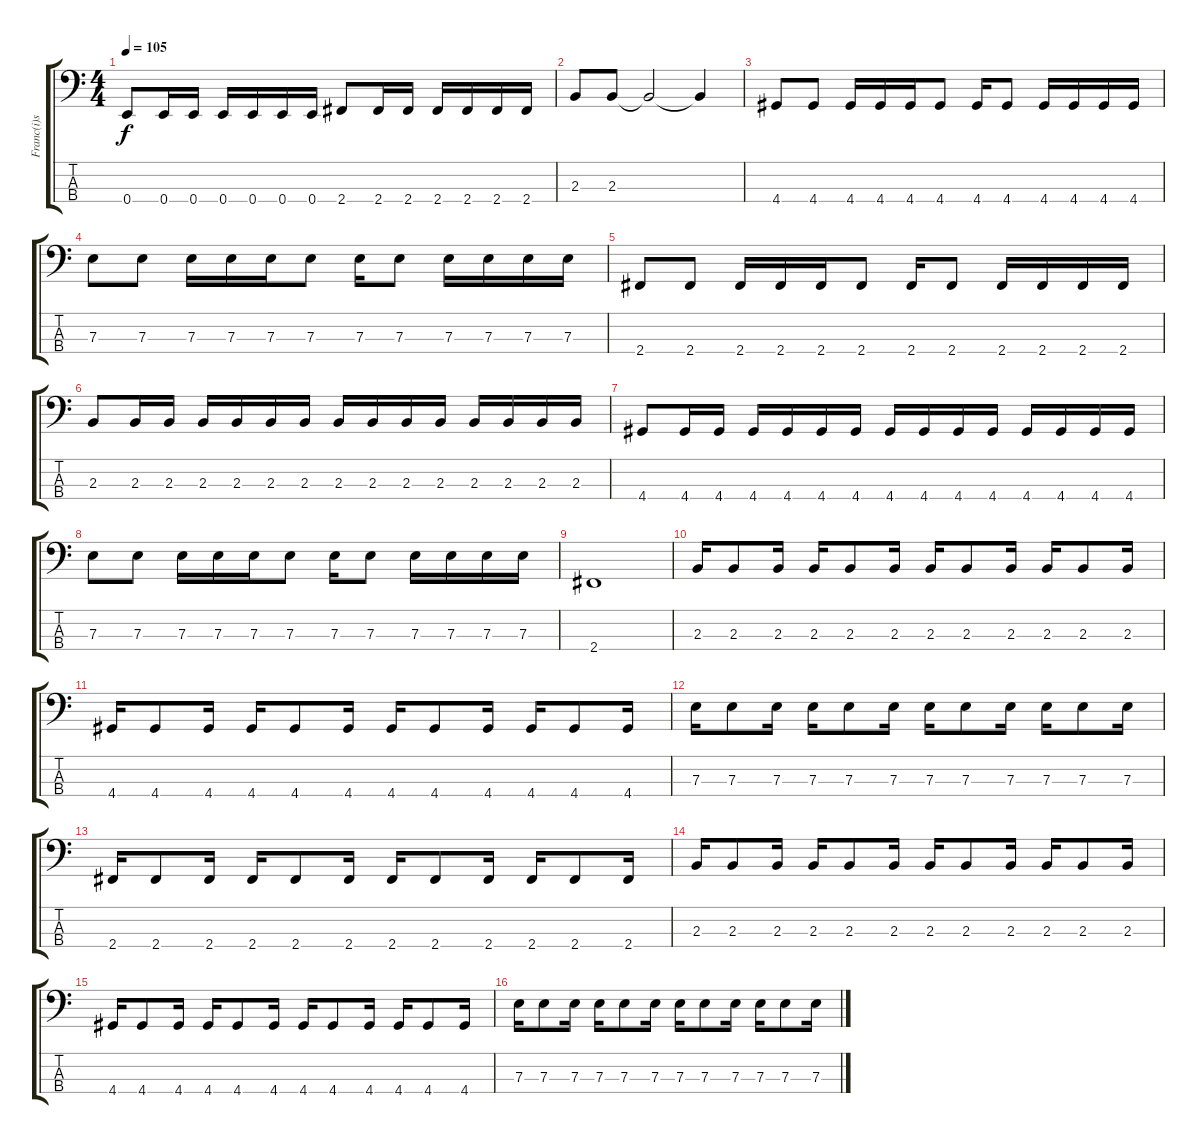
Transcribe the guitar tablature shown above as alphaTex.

\track ("Franc(i)s Mab(u)tte" "Franc(i)s ") {instrument electricbassfinger}
\staff {score tabs}
\tuning (G2 D2 A1 E1) {hide}
\ts (4 4)
\tempo 105
\clef f4
\ks c
0.4.8{dy f} 0.4.16 0.4.16 0.4.16 0.4.16 0.4.16 0.4.16 2.4.8 2.4.16 2.4.16 2.4.16 2.4.16 2.4.16 2.4.16 |
2.3.8 2.3.8 2.3{t}.2 2.3{t}.4 |
4.4.8 4.4.8 4.4.16 4.4.16 4.4.16 4.4.8 4.4.16 4.4.8 4.4.16 4.4.16 4.4.16 4.4.16 |
7.3.8 7.3.8 7.3.16 7.3.16 7.3.16 7.3.8 7.3.16 7.3.8 7.3.16 7.3.16 7.3.16 7.3.16 |
2.4.8 2.4.8 2.4.16 2.4.16 2.4.16 2.4.8 2.4.16 2.4.8 2.4.16 2.4.16 2.4.16 2.4.16 |
2.3.8 2.3.16 2.3.16 2.3.16 2.3.16 2.3.16 2.3.16 2.3.16 2.3.16 2.3.16 2.3.16 2.3.16 2.3.16 2.3.16 2.3.16 |
4.4.8 4.4.16 4.4.16 4.4.16 4.4.16 4.4.16 4.4.16 4.4.16 4.4.16 4.4.16 4.4.16 4.4.16 4.4.16 4.4.16 4.4.16 |
7.3.8 7.3.8 7.3.16 7.3.16 7.3.16 7.3.8 7.3.16 7.3.8 7.3.16 7.3.16 7.3.16 7.3.16 |
2.4.1 |
2.3.16 2.3.8 2.3.16 2.3.16 2.3.8 2.3.16 2.3.16 2.3.8 2.3.16 2.3.16 2.3.8 2.3.16 |
4.4.16 4.4.8 4.4.16 4.4.16 4.4.8 4.4.16 4.4.16 4.4.8 4.4.16 4.4.16 4.4.8 4.4.16 |
7.3.16 7.3.8 7.3.16 7.3.16 7.3.8 7.3.16 7.3.16 7.3.8 7.3.16 7.3.16 7.3.8 7.3.16 |
2.4.16 2.4.8 2.4.16 2.4.16 2.4.8 2.4.16 2.4.16 2.4.8 2.4.16 2.4.16 2.4.8 2.4.16 |
2.3.16 2.3.8 2.3.16 2.3.16 2.3.8 2.3.16 2.3.16 2.3.8 2.3.16 2.3.16 2.3.8 2.3.16 |
4.4.16 4.4.8 4.4.16 4.4.16 4.4.8 4.4.16 4.4.16 4.4.8 4.4.16 4.4.16 4.4.8 4.4.16 |
7.3.16 7.3.8 7.3.16 7.3.16 7.3.8 7.3.16 7.3.16 7.3.8 7.3.16 7.3.16 7.3.8 7.3.16
